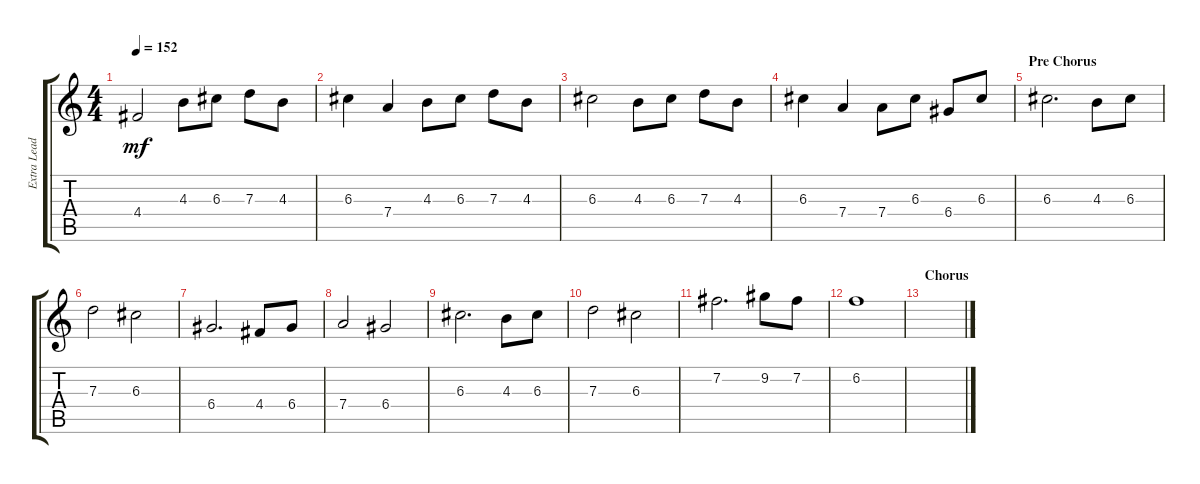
\track ("Extra Lead Guitar" "Extra Lead") {instrument electricguitarclean}
\staff {score tabs}
\tuning (E4 B3 G3 D3 A2 E2) {hide}
\ts (4 4)
\tempo 152
\clef g2
\ks c
4.4.2{dy mf} 4.3.8 6.3.8 7.3.8 4.3.8 |
6.3.4 7.4.4 4.3.8 6.3.8 7.3.8 4.3.8 |
6.3.2 4.3.8 6.3.8 7.3.8 4.3.8 |
6.3.4 7.4.4 7.4.8 6.3.8 6.4.8 6.3.8 |
\section ("" "Pre Chorus")
6.3.2{d} 4.3.8 6.3.8 |
7.3.2 6.3.2 |
6.4.2{d} 4.4.8 6.4.8 |
7.4.2 6.4.2 |
6.3.2{d} 4.3.8 6.3.8 |
7.3.2 6.3.2 |
7.2.2{d} 9.2.8 7.2.8 |
6.2.1 |
\section ("" "Chorus")
